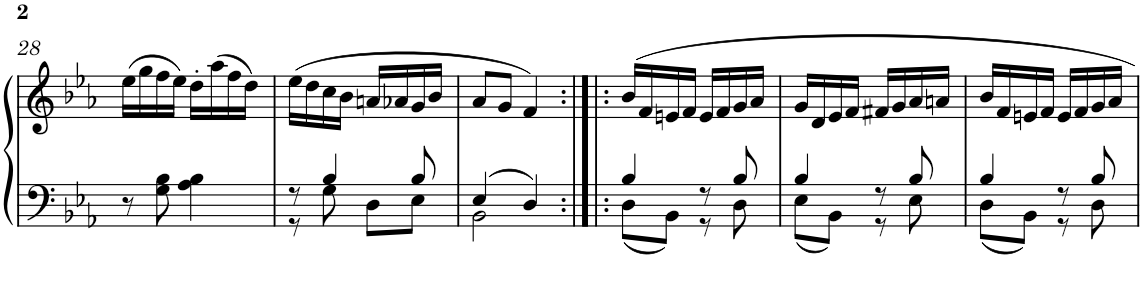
**kern	**kern
*part1	*part1
*staff2	*staff1
*I"Piano	*
*I'Pno.	*
!!LO:PB:g=z
*clefF4	*clefG2
*k[b-e-a-]	*k[b-e-a-]
*E-:	*E-:
*M2/4	*M2/4
=28	=28
8r	(>16ee-\LL
.	16gg\
8G\ 8B-\	16ff\
.	16ee-\JJ)
4A-\ 4B-\	16dd'\LL
.	(>16aa-\
.	16ff\
.	16dd\JJ)
=29	=29
*^	*
8r	8r	(>16ee-\LL
.	.	16dd\
4B-/	8G\	16cc\
.	.	16b-\JJ
.	8D\L	16an/LL
.	.	16a-X/
8B-/	8E-\J	16g/
.	.	16b-/JJ
=30	=30	=30
4E-/	2BB-\	8a-/L
.	.	8g/J
4D/	.	4f/)
=31:|!|:	=31:|!|:	=31:|!|:
4B-/	8D\L	16b-/LL
.	.	16f/
.	8BB-\J	16en/
.	.	16f/JJ
8r	8r	16e/LL
.	.	16f/
8B-/	8D\	16g/
.	.	16a-/JJ
=32	=32	=32
4B-/	8E-\L	16g/LL
.	.	16d/
.	8BB-\J	16e-/
.	.	16f/JJ
8r	8r	16f#X/LL
.	.	16g/
8B-/	8E-\	16a-/
.	.	16an/JJ
=33	=33	=33
4B-/	8D\L	16b-/LL
.	.	16f/
.	8BB-\J	16en/
.	.	16f/JJ
8r	8r	16e/LL
.	.	16f/
8B-/	8D\	16g/
.	.	16a-/JJ
*v	*v	*
=	=
*-	*-
